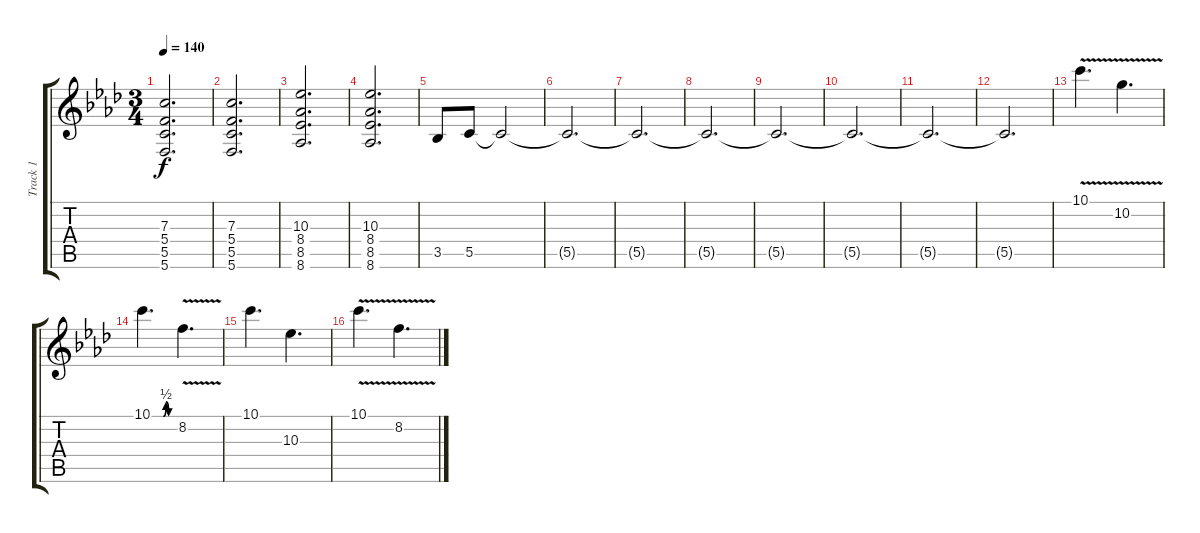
\track ("Track 1" "Track 1") {instrument distortionguitar}
\staff {score tabs}
\tuning (D4 A3 F3 C3 G2 C2) {hide}
\ts (3 4)
\tempo 140
\clef g2
\ks ab
(7.3 5.4 5.5 5.6).2{d dy f} |
(7.3 5.4 5.5 5.6).2{d} |
(10.3 8.4 8.5 8.6).2{d} |
(10.3 8.4 8.5 8.6).2{d} |
3.5.8 5.5.8 5.5{t}.2 |
5.5{t}.2{d} |
5.5{t}.2{d} |
5.5{t}.2{d} |
5.5{t}.2{d} |
5.5{t}.2{d} |
5.5{t}.2{d} |
5.5{t}.2{d} |
10.1{v}.4{d} 10.2{v}.4{d} |
10.1{be (custom 0 0 30 0 37 2 44 0 60 0)}.4{d} 8.2{v}.4{d} |
10.1.4{d} 10.3.4{d} |
10.1{v}.4{d} 8.2{v}.4{d}
